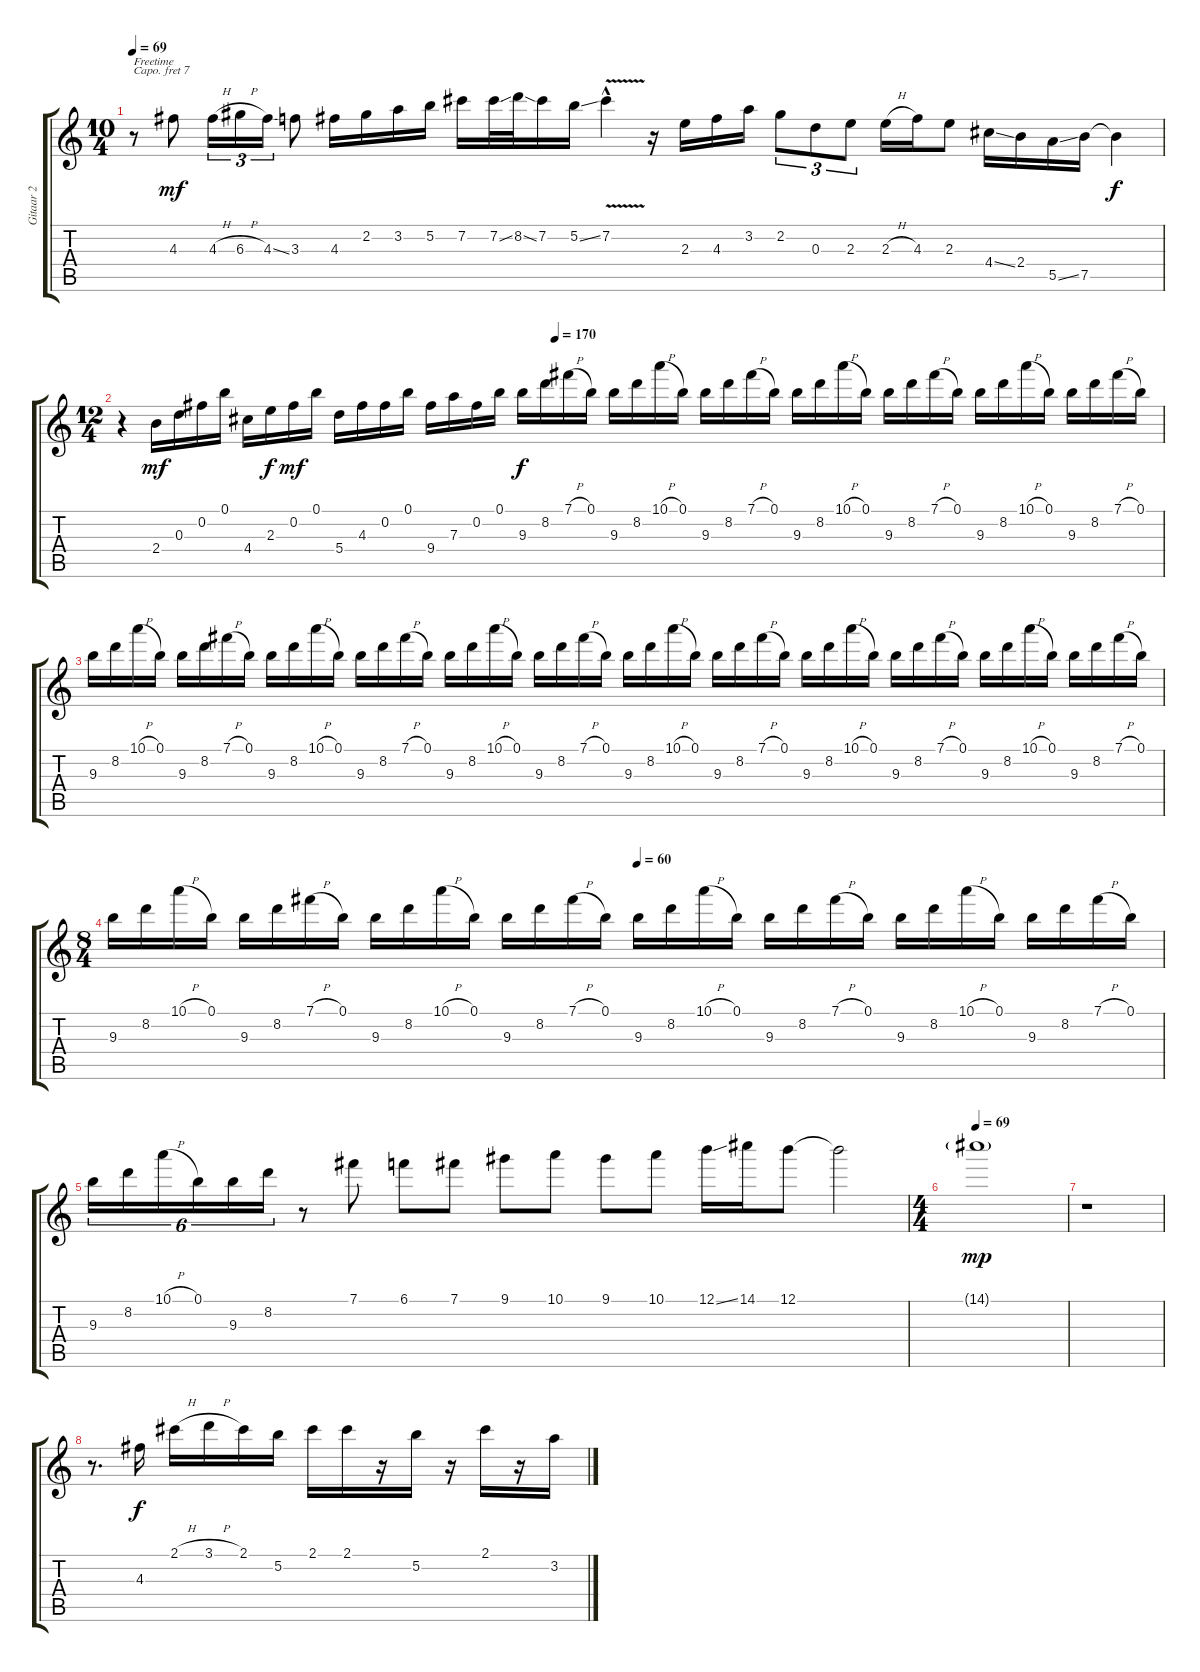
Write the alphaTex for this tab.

\track ("Gitaar 2" "Gitaar 2") {instrument acousticguitarnylon}
\staff {score tabs}
\capo 7
\tuning (E4 B3 G3 D3 A2 E2) {hide}
\ts (10 4)
\tempo 69
\tempo 52
\tempo 69
\clef g2
\ks c
r.8{txt "Freetime" dy mf instrument acousticguitarnylon} 4.3.8 4.3{h}.16{tu (3 2)} 6.3{h}.16{tu (3 2)} 4.3{ss}.16{tu (3 2)} 3.3.8 4.3.16 2.2.16 3.2.16 5.2.16 7.2.16 7.2{ss}.32 8.2{ss}.32 7.2.16 5.2{ss}.16 7.2{v hac}.4 r.16 2.3.16 4.3.16 3.2.16 2.2.8{tu (3 2)} 0.3.8{tu (3 2)} 2.3.8{tu (3 2)} 2.3{h}.16 4.3.16 2.3.8 4.4{ss}.16 2.4.16 5.5{ss}.16 7.5.16 7.5{t}.4{dy f} |
\ts (12 4)
\tempo (170 0.4166666666666667)
r.4 2.4.16{dy mf} 0.3.16 0.2.16 0.1.16 4.4.16 2.3.16{dy f} 0.2.16{dy mf} 0.1.16 5.4.16 4.3.16 0.2.16 0.1.16 9.4.16 7.3.16 0.2.16 0.1.16 9.3.16{dy f} 8.2.16 7.1{h}.16 0.1.16 9.3.16 8.2.16 10.1{h}.16 0.1.16 9.3.16 8.2.16 7.1{h}.16 0.1.16 9.3.16 8.2.16 10.1{h}.16 0.1.16 9.3.16 8.2.16 7.1{h}.16 0.1.16 9.3.16 8.2.16 10.1{h}.16 0.1.16 9.3.16 8.2.16 7.1{h}.16 0.1.16 |
9.3.16 8.2.16 10.1{h}.16 0.1.16 9.3.16 8.2.16 7.1{h}.16 0.1.16 9.3.16 8.2.16 10.1{h}.16 0.1.16 9.3.16 8.2.16 7.1{h}.16 0.1.16 9.3.16 8.2.16 10.1{h}.16 0.1.16 9.3.16 8.2.16 7.1{h}.16 0.1.16 9.3.16 8.2.16 10.1{h}.16 0.1.16 9.3.16 8.2.16 7.1{h}.16 0.1.16 9.3.16 8.2.16 10.1{h}.16 0.1.16 9.3.16 8.2.16 7.1{h}.16 0.1.16 9.3.16 8.2.16 10.1{h}.16 0.1.16 9.3.16 8.2.16 7.1{h}.16 0.1.16 |
\ts (8 4)
\tempo (60 0.5)
9.3.16 8.2.16 10.1{h}.16 0.1.16 9.3.16 8.2.16 7.1{h}.16 0.1.16 9.3.16 8.2.16 10.1{h}.16 0.1.16 9.3.16 8.2.16 7.1{h}.16 0.1.16 9.3.16 8.2.16 10.1{h}.16 0.1.16 9.3.16 8.2.16 7.1{h}.16 0.1.16 9.3.16 8.2.16 10.1{h}.16 0.1.16 9.3.16 8.2.16 7.1{h}.16 0.1.16 |
9.3.16{tu (6 4)} 8.2.16{tu (6 4)} 10.1{h}.16{tu (6 4)} 0.1.16{tu (6 4)} 9.3.16{tu (6 4)} 8.2.16{tu (6 4)} r.8 7.1.8 6.1.8 7.1.8 9.1.8 10.1.8 9.1.8 10.1.8 12.1{ss}.16 14.1.16 12.1.8 12.1{t}.2 |
\ts (4 4)
\tempo 69
14.1{g}.1{dy mp} |
r.1 |
r.8{d} 4.3.16{dy f} 2.1{h}.16 3.1{h}.16 2.1.16 5.2.16 2.1.16 2.1.16 r.16 5.2.16 r.16 2.1.16 r.16 3.2.16
